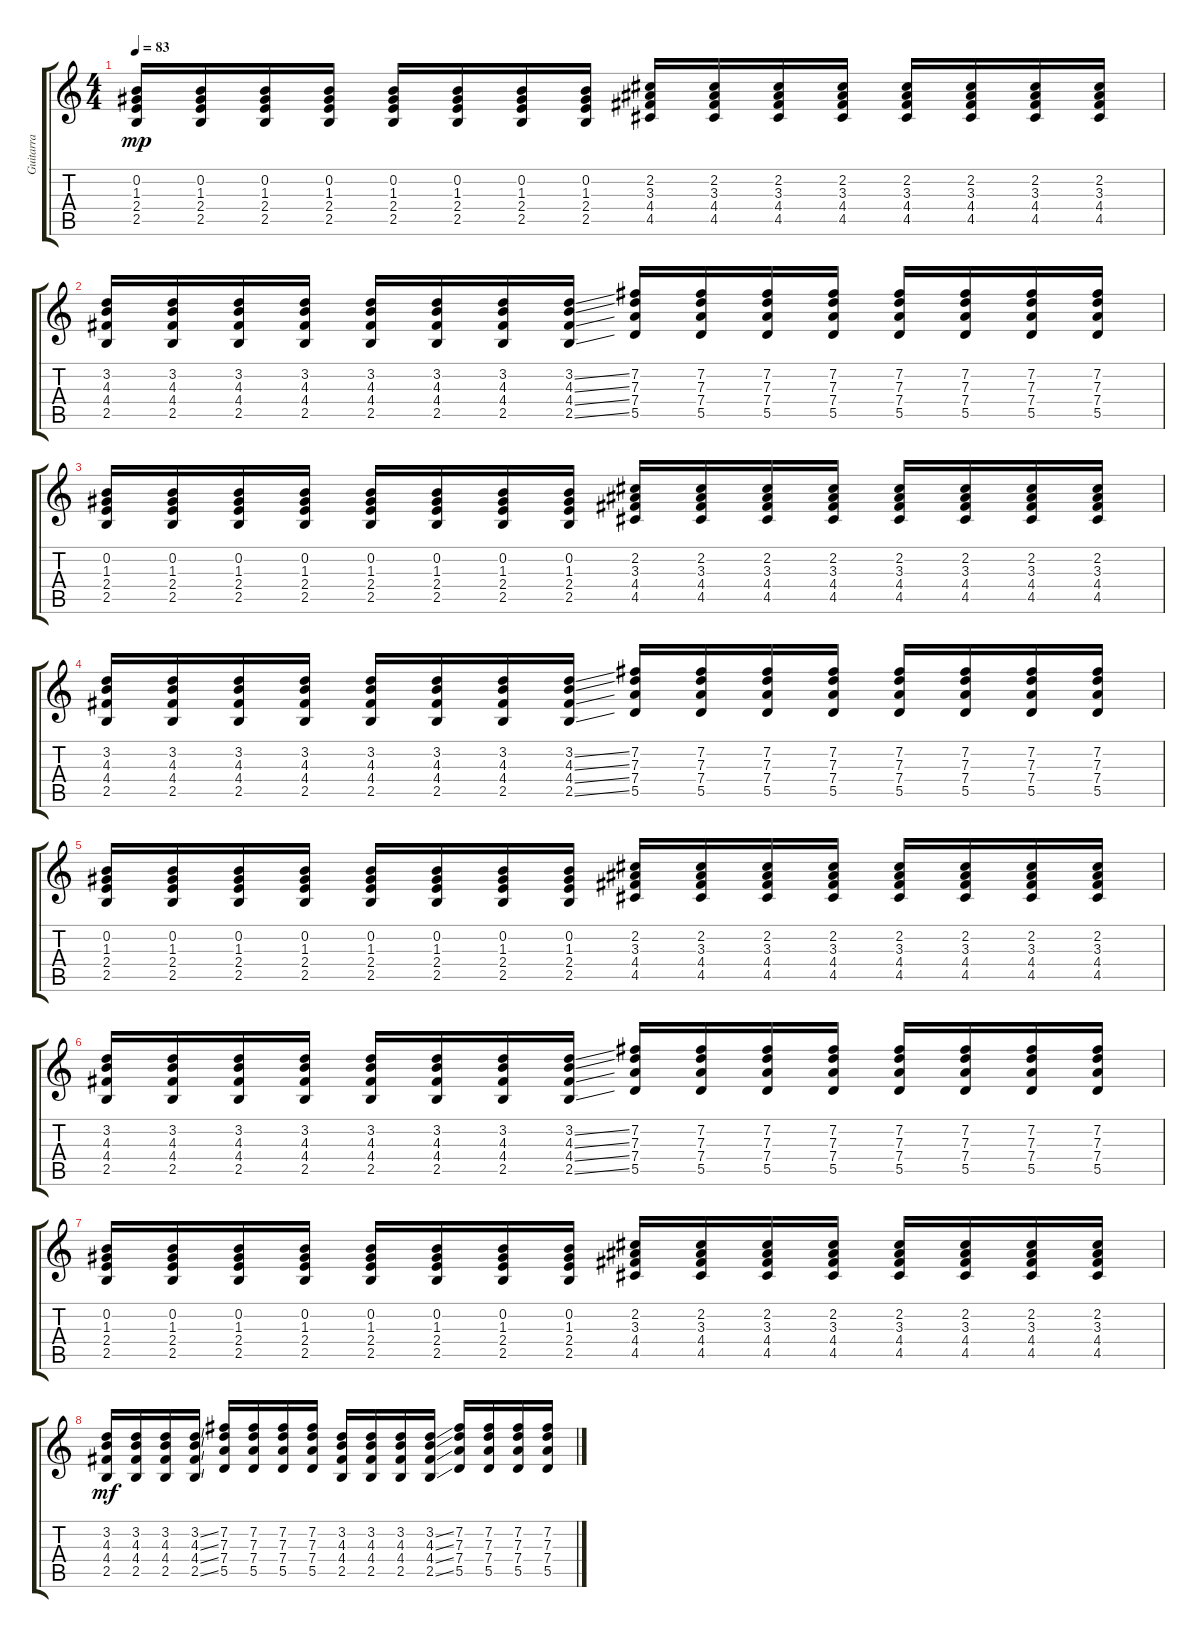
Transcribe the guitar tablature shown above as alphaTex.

\track ("Guitarra" "Guitarra") {instrument electricguitarclean}
\staff {score tabs}
\tuning (E4 B3 G3 D3 A2 E2) {hide}
\ts (4 4)
\tempo 83
\clef g2
\ks c
(0.2 1.3 2.4 2.5).16{dy mp} (0.2 1.3 2.4 2.5).16 (0.2 1.3 2.4 2.5).16 (0.2 1.3 2.4 2.5).16 (0.2 1.3 2.4 2.5).16 (0.2 1.3 2.4 2.5).16 (0.2 1.3 2.4 2.5).16 (0.2 1.3 2.4 2.5).16 (2.2 3.3 4.4 4.5).16 (2.2 3.3 4.4 4.5).16 (2.2 3.3 4.4 4.5).16 (2.2 3.3 4.4 4.5).16 (2.2 3.3 4.4 4.5).16 (2.2 3.3 4.4 4.5).16 (2.2 3.3 4.4 4.5).16 (2.2 3.3 4.4 4.5).16 |
(3.2 4.3 4.4 2.5).16 (3.2 4.3 4.4 2.5).16 (3.2 4.3 4.4 2.5).16 (3.2 4.3 4.4 2.5).16 (3.2 4.3 4.4 2.5).16 (3.2 4.3 4.4 2.5).16 (3.2 4.3 4.4 2.5).16 (3.2{ss} 4.3{ss} 4.4{ss} 2.5{ss}).16 (7.2 7.3 7.4 5.5).16 (7.2 7.3 7.4 5.5).16 (7.2 7.3 7.4 5.5).16 (7.2 7.3 7.4 5.5).16 (7.2 7.3 7.4 5.5).16 (7.2 7.3 7.4 5.5).16 (7.2 7.3 7.4 5.5).16 (7.2 7.3 7.4 5.5).16 |
(0.2 1.3 2.4 2.5).16 (0.2 1.3 2.4 2.5).16 (0.2 1.3 2.4 2.5).16 (0.2 1.3 2.4 2.5).16 (0.2 1.3 2.4 2.5).16 (0.2 1.3 2.4 2.5).16 (0.2 1.3 2.4 2.5).16 (0.2 1.3 2.4 2.5).16 (2.2 3.3 4.4 4.5).16 (2.2 3.3 4.4 4.5).16 (2.2 3.3 4.4 4.5).16 (2.2 3.3 4.4 4.5).16 (2.2 3.3 4.4 4.5).16 (2.2 3.3 4.4 4.5).16 (2.2 3.3 4.4 4.5).16 (2.2 3.3 4.4 4.5).16 |
(3.2 4.3 4.4 2.5).16 (3.2 4.3 4.4 2.5).16 (3.2 4.3 4.4 2.5).16 (3.2 4.3 4.4 2.5).16 (3.2 4.3 4.4 2.5).16 (3.2 4.3 4.4 2.5).16 (3.2 4.3 4.4 2.5).16 (3.2{ss} 4.3{ss} 4.4{ss} 2.5{ss}).16 (7.2 7.3 7.4 5.5).16 (7.2 7.3 7.4 5.5).16 (7.2 7.3 7.4 5.5).16 (7.2 7.3 7.4 5.5).16 (7.2 7.3 7.4 5.5).16 (7.2 7.3 7.4 5.5).16 (7.2 7.3 7.4 5.5).16 (7.2 7.3 7.4 5.5).16 |
(0.2 1.3 2.4 2.5).16 (0.2 1.3 2.4 2.5).16 (0.2 1.3 2.4 2.5).16 (0.2 1.3 2.4 2.5).16 (0.2 1.3 2.4 2.5).16 (0.2 1.3 2.4 2.5).16 (0.2 1.3 2.4 2.5).16 (0.2 1.3 2.4 2.5).16 (2.2 3.3 4.4 4.5).16 (2.2 3.3 4.4 4.5).16 (2.2 3.3 4.4 4.5).16 (2.2 3.3 4.4 4.5).16 (2.2 3.3 4.4 4.5).16 (2.2 3.3 4.4 4.5).16 (2.2 3.3 4.4 4.5).16 (2.2 3.3 4.4 4.5).16 |
(3.2 4.3 4.4 2.5).16 (3.2 4.3 4.4 2.5).16 (3.2 4.3 4.4 2.5).16 (3.2 4.3 4.4 2.5).16 (3.2 4.3 4.4 2.5).16 (3.2 4.3 4.4 2.5).16 (3.2 4.3 4.4 2.5).16 (3.2{ss} 4.3{ss} 4.4{ss} 2.5{ss}).16 (7.2 7.3 7.4 5.5).16 (7.2 7.3 7.4 5.5).16 (7.2 7.3 7.4 5.5).16 (7.2 7.3 7.4 5.5).16 (7.2 7.3 7.4 5.5).16 (7.2 7.3 7.4 5.5).16 (7.2 7.3 7.4 5.5).16 (7.2 7.3 7.4 5.5).16 |
(0.2 1.3 2.4 2.5).16 (0.2 1.3 2.4 2.5).16 (0.2 1.3 2.4 2.5).16 (0.2 1.3 2.4 2.5).16 (0.2 1.3 2.4 2.5).16 (0.2 1.3 2.4 2.5).16 (0.2 1.3 2.4 2.5).16 (0.2 1.3 2.4 2.5).16 (2.2 3.3 4.4 4.5).16 (2.2 3.3 4.4 4.5).16 (2.2 3.3 4.4 4.5).16 (2.2 3.3 4.4 4.5).16 (2.2 3.3 4.4 4.5).16 (2.2 3.3 4.4 4.5).16 (2.2 3.3 4.4 4.5).16 (2.2 3.3 4.4 4.5).16 |
(3.2 4.3 4.4 2.5).16{dy mf} (3.2 4.3 4.4 2.5).16 (3.2 4.3 4.4 2.5).16 (3.2{ss} 4.3{ss} 4.4{ss} 2.5{ss}).16 (7.2 7.3 7.4 5.5).16 (7.2 7.3 7.4 5.5).16 (7.2 7.3 7.4 5.5).16 (7.2 7.3 7.4 5.5).16 (3.2 4.3 4.4 2.5).16 (3.2 4.3 4.4 2.5).16 (3.2 4.3 4.4 2.5).16 (3.2{ss} 4.3{ss} 4.4{ss} 2.5{ss}).16 (7.2 7.3 7.4 5.5).16 (7.2 7.3 7.4 5.5).16 (7.2 7.3 7.4 5.5).16 (7.2 7.3 7.4 5.5).16
